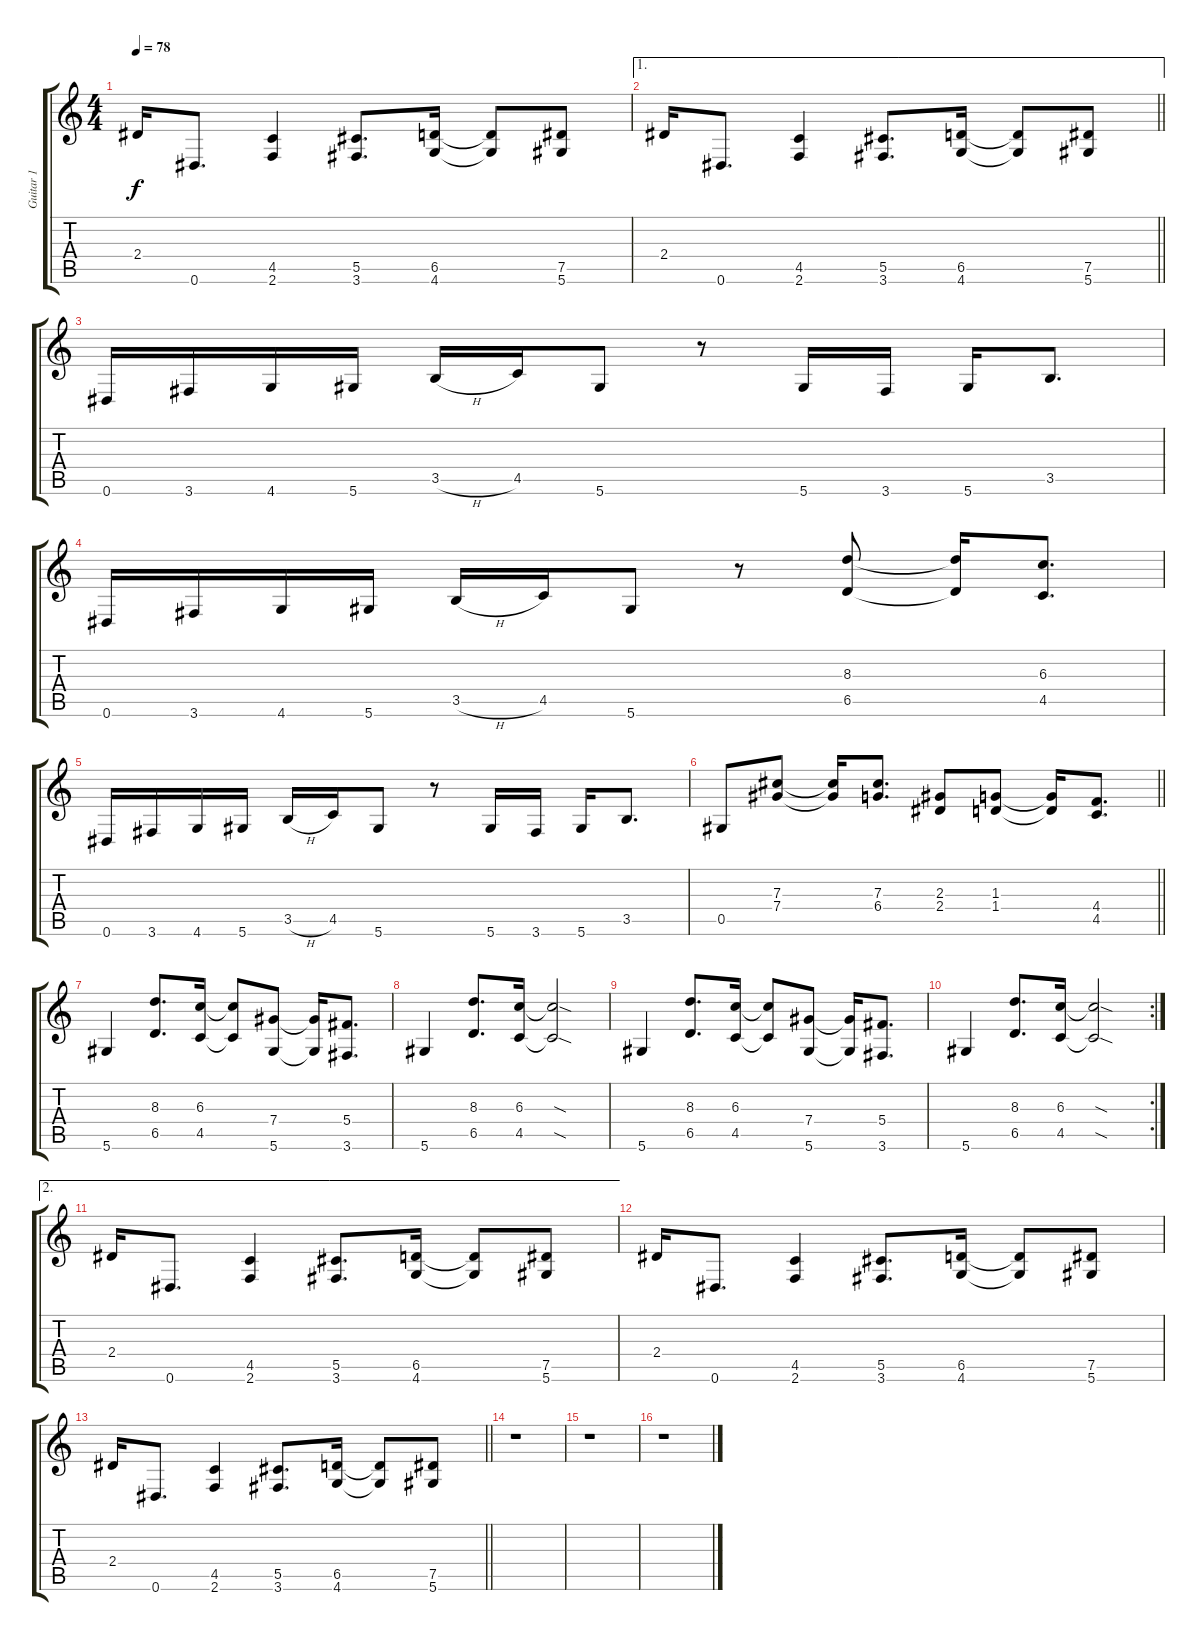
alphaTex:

\track ("Guitar 1" "Guitar 1") {instrument distortionguitar}
\staff {score tabs}
\tuning (Eb4 Bb3 Gb3 Db3 Ab2 Eb2) {hide}
\ts (4 4)
\tempo 78
\clef g2
\ks c
2.4.16{dy f} 0.6.8{d} (4.5 2.6).4 (5.5 3.6).8{d} (6.5 4.6).16 (6.5{t} 4.6{t}).8 (7.5 5.6).8 |
\ae 1
\barLineRight lightlight
2.4.16 0.6.8{d} (4.5 2.6).4 (5.5 3.6).8{d} (6.5 4.6).16 (6.5{t} 4.6{t}).8 (7.5 5.6).8 |
\section ("" " ")
0.6.16 3.6.16 4.6.16 5.6.16 3.5{h}.16 4.5.16 5.6.8 r.8 5.6.16 3.6.16 5.6.16 3.5.8{d} |
0.6.16 3.6.16 4.6.16 5.6.16 3.5{h}.16 4.5.16 5.6.8 r.8 (8.3 6.5).8 (8.3{t} 6.5{t}).16 (6.3 4.5).8{d} |
0.6.16 3.6.16 4.6.16 5.6.16 3.5{h}.16 4.5.16 5.6.8 r.8 5.6.16 3.6.16 5.6.16 3.5.8{d} |
\barLineRight lightlight
0.5.8 (7.3 7.4).8 (7.3{t} 7.4{t}).16 (7.3 6.4).8{d} (2.3 2.4).8 (1.3 1.4).8 (1.3{t} 1.4{t}).16 (4.4 4.5).8{d} |
\section ("" " ")
5.6.4 (8.3 6.5).8{d} (6.3 4.5).16 (6.3{t} 4.5{t}).8 (7.4 5.6).8 (7.4{t} 5.6{t}).16 (5.4 3.6).8{d} |
5.6.4 (8.3 6.5).8{d} (6.3 4.5).16 (6.3{sod t} 4.5{sod t}).2 |
5.6.4 (8.3 6.5).8{d} (6.3 4.5).16 (6.3{t} 4.5{t}).8 (7.4 5.6).8 (7.4{t} 5.6{t}).16 (5.4 3.6).8{d} |
\rc 2
5.6.4 (8.3 6.5).8{d} (6.3 4.5).16 (6.3{sod t} 4.5{sod t}).2 |
\ae 2
2.4.16 0.6.8{d} (4.5 2.6).4 (5.5 3.6).8{d} (6.5 4.6).16 (6.5{t} 4.6{t}).8 (7.5 5.6).8 |
2.4.16 0.6.8{d} (4.5 2.6).4 (5.5 3.6).8{d} (6.5 4.6).16 (6.5{t} 4.6{t}).8 (7.5 5.6).8 |
\barLineRight lightlight
2.4.16 0.6.8{d} (4.5 2.6).4 (5.5 3.6).8{d} (6.5 4.6).16 (6.5{t} 4.6{t}).8 (7.5 5.6).8 |
r.1 |
r.1 |
r.1
